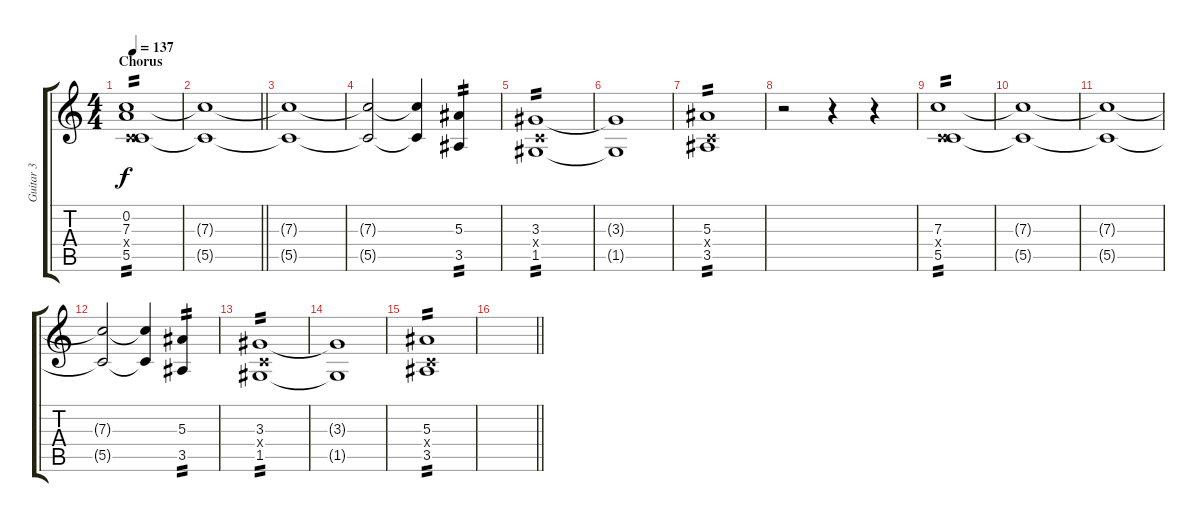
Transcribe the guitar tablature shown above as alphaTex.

\track ("Guitar 3" "Guitar 3") {instrument distortionguitar}
\staff {score tabs}
\tuning (D4 A3 F3 C3 G2 C2) {hide}
\ts (4 4)
\section ("" "Chorus")
\tempo 137
\clef g2
\ks c
(0.2 7.3 0.4{x} 5.5).1{tp 2 dy f} |
\barLineRight lightlight
(7.3{t} 5.5{t}).1 |
\section ("" "")
(7.3{t} 5.5{t}).1 |
(7.3{t} 5.5{t}).2 (7.3{t} 5.5{t}).4 (5.3 3.5).4{tp 2} |
(3.3 0.4{x} 1.5).1{tp 2} |
(3.3{t} 1.5{t}).1 |
(5.3 0.4{x} 3.5).1{tp 2} |
r.2 r.4 r.4 |
(7.3 0.4{x} 5.5).1{tp 2} |
(7.3{t} 5.5{t}).1 |
(7.3{t} 5.5{t}).1 |
(7.3{t} 5.5{t}).2 (7.3{t} 5.5{t}).4 (5.3 3.5).4{tp 2} |
(3.3 0.4{x} 1.5).1{tp 2} |
(3.3{t} 1.5{t}).1 |
(5.3 0.4{x} 3.5).1{tp 2} |
\barLineRight lightlight
